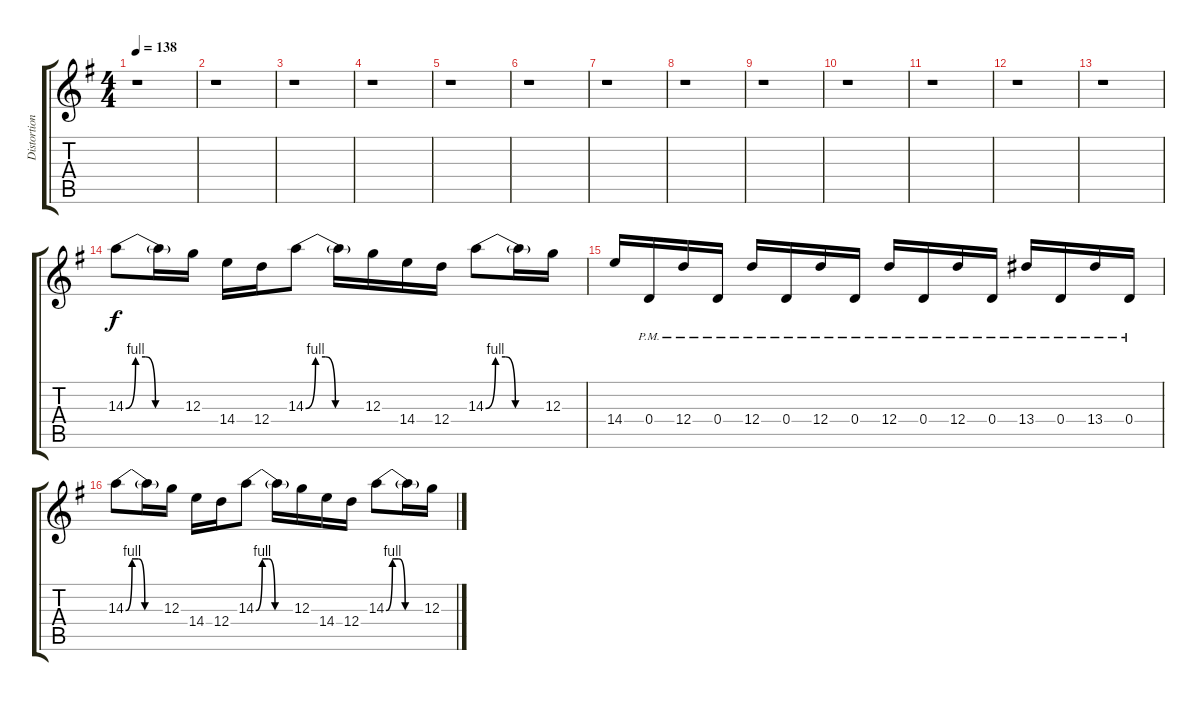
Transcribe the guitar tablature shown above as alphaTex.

\track ("Distortion 5" "Distortion") {instrument distortionguitar}
\staff {score tabs}
\tuning (E4 B3 G3 D3 A2 E2) {hide}
\ts (4 4)
\tempo 138
\clef g2
\ks g
r.1{dy f} |
r.1 |
r.1 |
r.1 |
r.1 |
r.1 |
r.1 |
r.1 |
r.1 |
r.1 |
r.1 |
r.1 |
r.1 |
14.3{be (custom 0 0 10 4 20 4 30 0 60 0)}.8 14.3{t}.16 12.3.16 14.4.16 12.4.16 14.3{be (custom 0 0 10 4 20 4 30 0 60 0)}.8 14.3{t}.16 12.3.16 14.4.16 12.4.16 14.3{be (custom 0 0 10 4 20 4 30 0 60 0)}.8 14.3{t}.16 12.3.16 |
14.4.16 0.4{pm}.16 12.4{pm}.16 0.4{pm}.16 12.4{pm}.16 0.4{pm}.16 12.4{pm}.16 0.4{pm}.16 12.4{pm}.16 0.4{pm}.16 12.4{pm}.16 0.4{pm}.16 13.4{pm}.16 0.4{pm}.16 13.4{pm}.16 0.4{pm}.16 |
14.3{be (custom 0 0 10 4 20 4 30 0 60 0)}.8 14.3{t}.16 12.3.16 14.4.16 12.4.16 14.3{be (custom 0 0 10 4 20 4 30 0 60 0)}.8 14.3{t}.16 12.3.16 14.4.16 12.4.16 14.3{be (custom 0 0 10 4 20 4 30 0 60 0)}.8 14.3{t}.16 12.3.16
